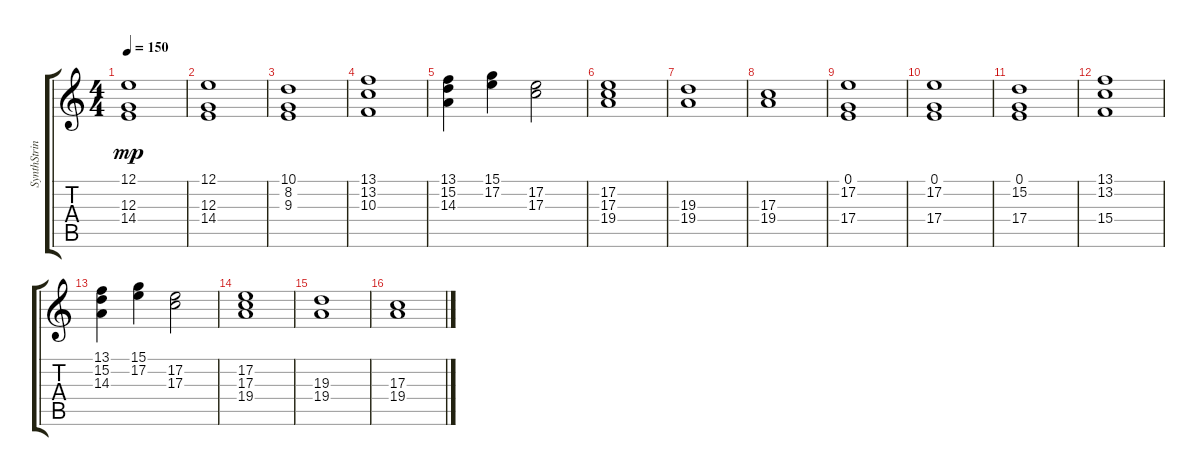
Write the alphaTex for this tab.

\track ("SynthStrings 1" "SynthStrin") {instrument synthstrings1}
\staff {score tabs}
\tuning (E4 B3 G3 D3 A2 E2) {hide}
\ts (4 4)
\tempo 150
\clef g2
\ks c
(12.1 12.3 14.4).1{dy mp} |
(12.1 12.3 14.4).1 |
(10.1 8.2 9.3).1 |
(13.1 13.2 10.3).1 |
(13.1 15.2 14.3).4 (15.1 17.2).4 (17.2 17.3).2 |
(17.2 17.3 19.4).1 |
(19.3 19.4).1 |
(17.3 19.4).1 |
(0.1 17.2 17.4).1 |
(0.1 17.2 17.4).1 |
(0.1 15.2 17.4).1 |
(13.1 13.2 15.4).1 |
(13.1 15.2 14.3).4 (15.1 17.2).4 (17.2 17.3).2 |
(17.2 17.3 19.4).1 |
(19.3 19.4).1 |
(17.3 19.4).1
